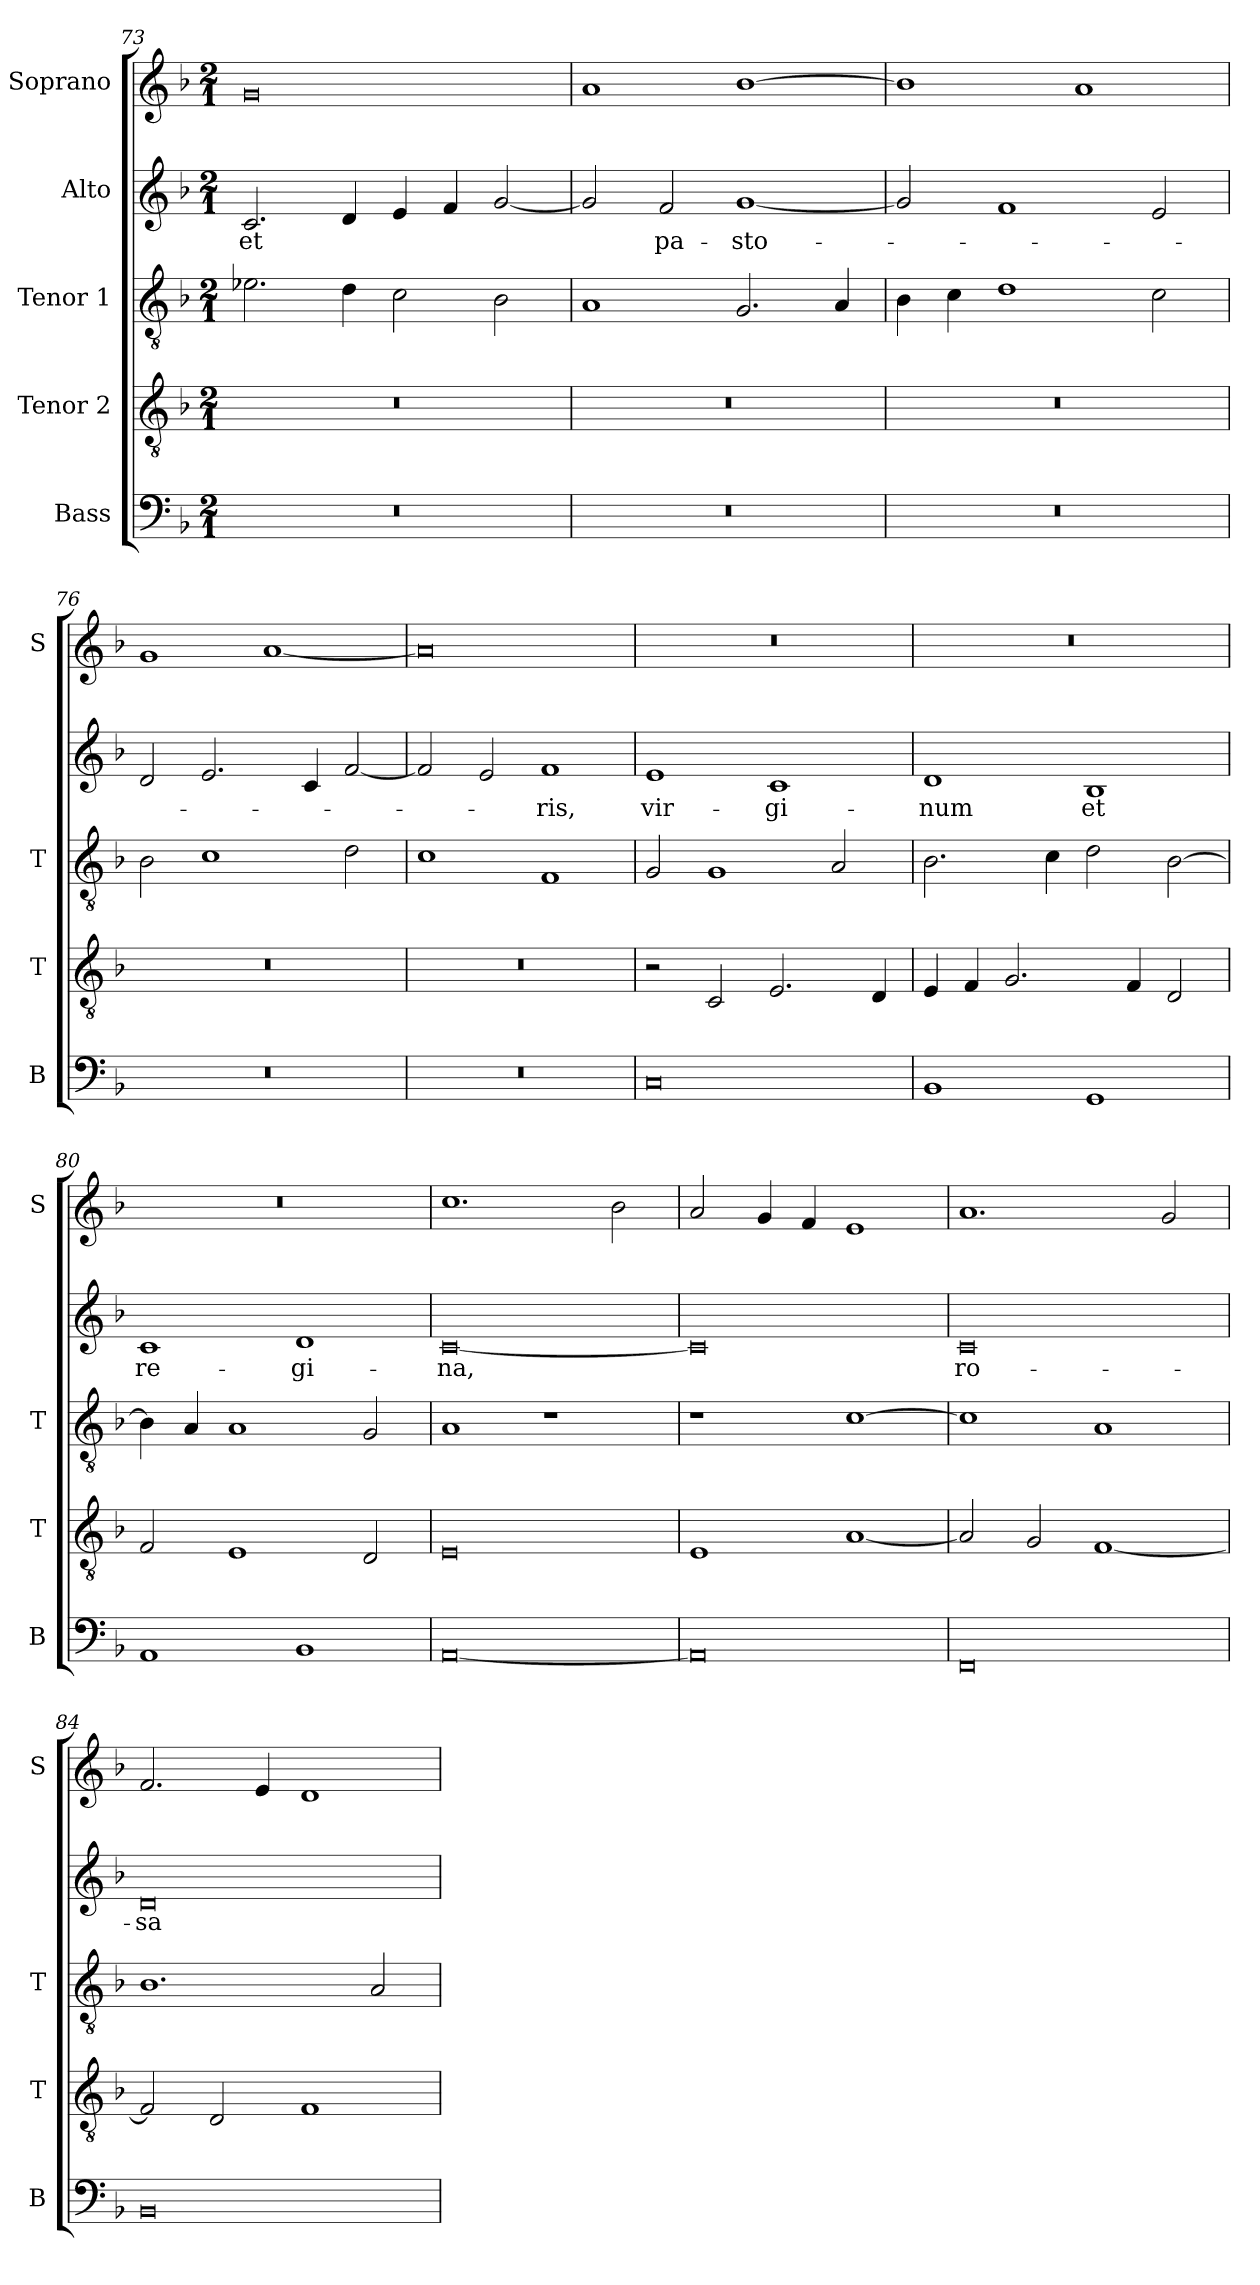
**kern	**kern	**kern	**kern	**text	**kern
*part5	*part4	*part3	*part2	*part2	*part1
*staff5	*staff4	*staff3	*staff2	*staff2	*staff1
*I"Bass	*I"Tenor 2	*I"Tenor 1	*I"Alto	*	*I"Soprano
*I'B	*I'T	*I'T	*	*	*I'S
*clefF4	*clefGv2	*clefGv2	*clefG2	*	*clefG2
*k[b-]	*k[b-]	*k[b-]	*k[b-]	*	*k[b-]
*M2/1	*M2/1	*M2/1	*M2/1	*	*M2/1
=73	=73	=73	=73	=73	=73
!	!	!	!	!LO:LY:b	!
0r	0r	2.e-X\	2.c/	et	0g
.	.	4d\	4d/	.	.
.	.	2c\	4e/	.	.
.	.	.	4f/	.	.
.	.	2B-\	[2g/	.	.
=74	=74	=74	=74	=74	=74
0r	0r	1A	2g/]	.	1a
!	!	!	!	!LO:LY:b	!
.	.	.	2f/	pa-	.
!	!	!	!	!LO:LY:b	!
.	.	2.G/	[1g	-sto-	[1b-
.	.	4A/	.	.	.
=75	=75	=75	=75	=75	=75
0r	0r	4B-\	2g/]	.	1b-]
.	.	4c\	.	.	.
.	.	1d	1f	.	.
.	.	.	.	.	1a
.	.	2c\	2e/	.	.
=76	=76	=76	=76	=76	=76
0r	0r	2B-\	2d/	.	1g
.	.	1c	2.e/	.	.
.	.	.	.	.	[1a
.	.	.	4c/	.	.
.	.	2d\	[2f/	.	.
!!LO:LB:g=z
=77	=77	=77	=77	=77	=77
0r	0r	1c	2f/]	.	0a]
.	.	.	2e/	.	.
!	!	!	!	!LO:LY:b	!
.	.	1F	1f	-ris,	.
=78	=78	=78	=78	=78	=78
!	!	!	!	!LO:LY:b	!
0C	2r	2G/	1e	vir-	0r
.	2C/	1G	.	.	.
!	!	!	!	!LO:LY:b	!
.	2.E/	.	1c	-gi-	.
.	.	2A/	.	.	.
.	4D/	.	.	.	.
=79	=79	=79	=79	=79	=79
!	!	!	!	!LO:LY:b	!
1BB-	4E/	2.B-\	1d	-num	0r
.	4F/	.	.	.	.
.	2.G/	.	.	.	.
.	.	4c\	.	.	.
!	!	!	!	!LO:LY:b	!
1GG	.	2d\	1B-	et	.
.	4F/	.	.	.	.
.	2D/	[2B-\	.	.	.
=80	=80	=80	=80	=80	=80
!	!	!	!	!LO:LY:b	!
1AA	2F/	4B-\]	1c	re-	0r
.	.	4A/	.	.	.
.	1E	1A	.	.	.
!	!	!	!	!LO:LY:b	!
1BB-	.	.	1d	-gi-	.
.	2D/	2G/	.	.	.
=81	=81	=81	=81	=81	=81
!	!	!	!	!LO:LY:b	!
[0AA	0E	1A	[0c	-na,	1.cc
.	.	1r	.	.	.
.	.	.	.	.	2b-\
=82	=82	=82	=82	=82	=82
0AA]	1E	1r	0c]	.	2a/
.	.	.	.	.	4g/
.	.	.	.	.	4f/
.	[1A	[1c	.	.	1e
=83	=83	=83	=83	=83	=83
!	!	!	!	!LO:LY:b	!
0FF	2A/]	1c]	0c	ro-	1.a
.	2G/	.	.	.	.
.	[1F	1A	.	.	.
.	.	.	.	.	2g/
=84	=84	=84	=84	=84	=84
!	!	!	!	!LO:LY:b	!
0BB-	2F/]	1.B-	0d	-sa	2.f/
.	2D/	.	.	.	.
.	.	.	.	.	4e/
.	1F	.	.	.	1d
.	.	2A/	.	.	.
=	=	=	=	=	=
*-	*-	*-	*-	*-	*-
